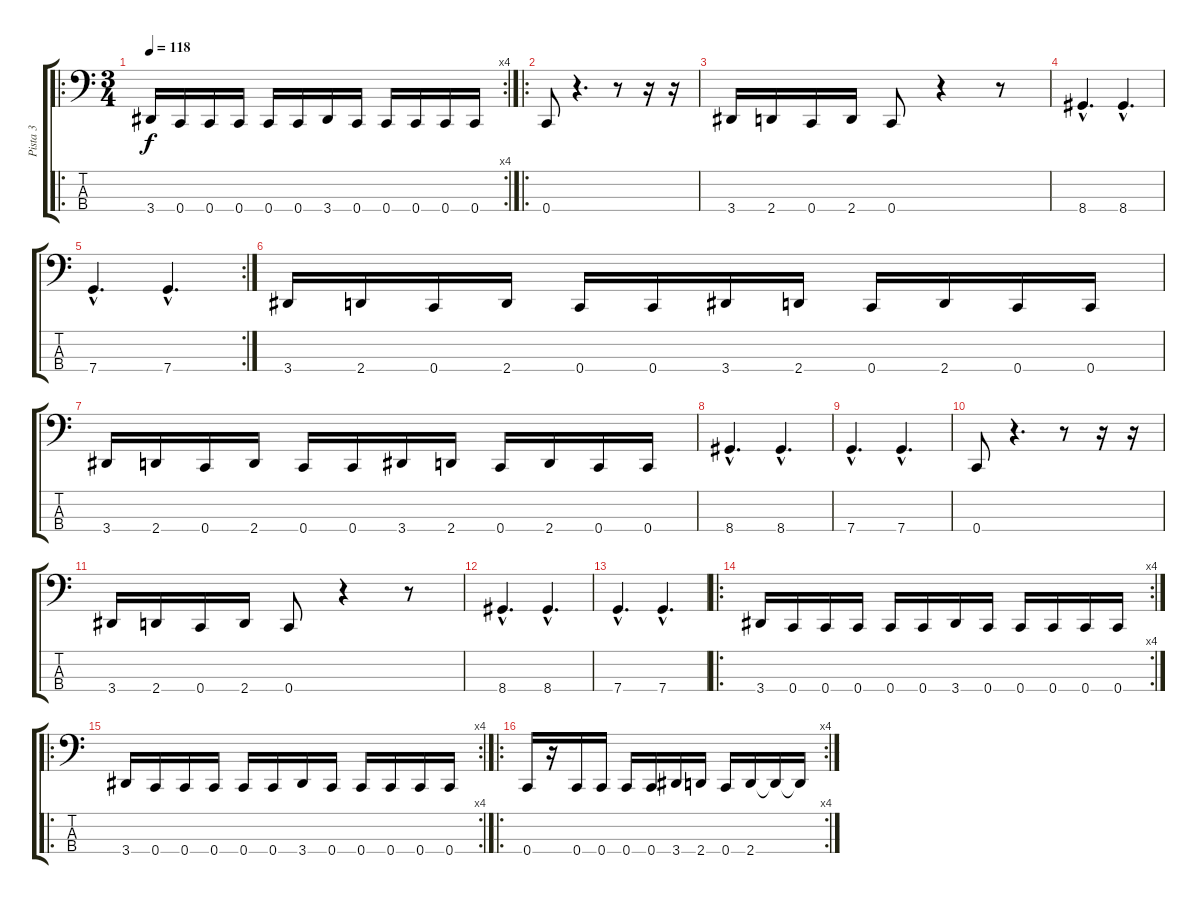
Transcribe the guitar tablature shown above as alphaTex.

\track ("Pista 3" "Pista 3") {instrument electricbassfinger}
\staff {score tabs}
\tuning (F2 C2 G1 C1) {hide}
\ro
\rc 4
\ts (3 4)
\tempo 118
\clef f4
\ks c
3.4.16{dy f} 0.4.16 0.4.16 0.4.16 0.4.16 0.4.16 3.4.16 0.4.16 0.4.16 0.4.16 0.4.16 0.4.16 |
\ro
0.4.8 r.4{d} r.8 r.16 r.16 |
3.4.16 2.4.16 0.4.16 2.4.16 0.4.8 r.4 r.8 |
8.4{hac}.4{d} 8.4{hac}.4{d} |
\rc 2
7.4{hac}.4{d} 7.4{hac}.4{d} |
3.4.16 2.4.16 0.4.16 2.4.16 0.4.16 0.4.16 3.4.16 2.4.16 0.4.16 2.4.16 0.4.16 0.4.16 |
3.4.16 2.4.16 0.4.16 2.4.16 0.4.16 0.4.16 3.4.16 2.4.16 0.4.16 2.4.16 0.4.16 0.4.16 |
8.4{hac}.4{d} 8.4{hac}.4{d} |
7.4{hac}.4{d} 7.4{hac}.4{d} |
0.4.8 r.4{d} r.8 r.16 r.16 |
3.4.16 2.4.16 0.4.16 2.4.16 0.4.8 r.4 r.8 |
8.4{hac}.4{d} 8.4{hac}.4{d} |
7.4{hac}.4{d} 7.4{hac}.4{d} |
\ro
\rc 4
3.4.16 0.4.16 0.4.16 0.4.16 0.4.16 0.4.16 3.4.16 0.4.16 0.4.16 0.4.16 0.4.16 0.4.16 |
\ro
\rc 4
3.4.16 0.4.16 0.4.16 0.4.16 0.4.16 0.4.16 3.4.16 0.4.16 0.4.16 0.4.16 0.4.16 0.4.16 |
\ro
\rc 4
0.4.16 r.16 0.4.16 0.4.16 0.4.16 0.4.16 3.4.16 2.4.16 0.4.16 2.4.16 2.4{t}.16 2.4{t}.16
